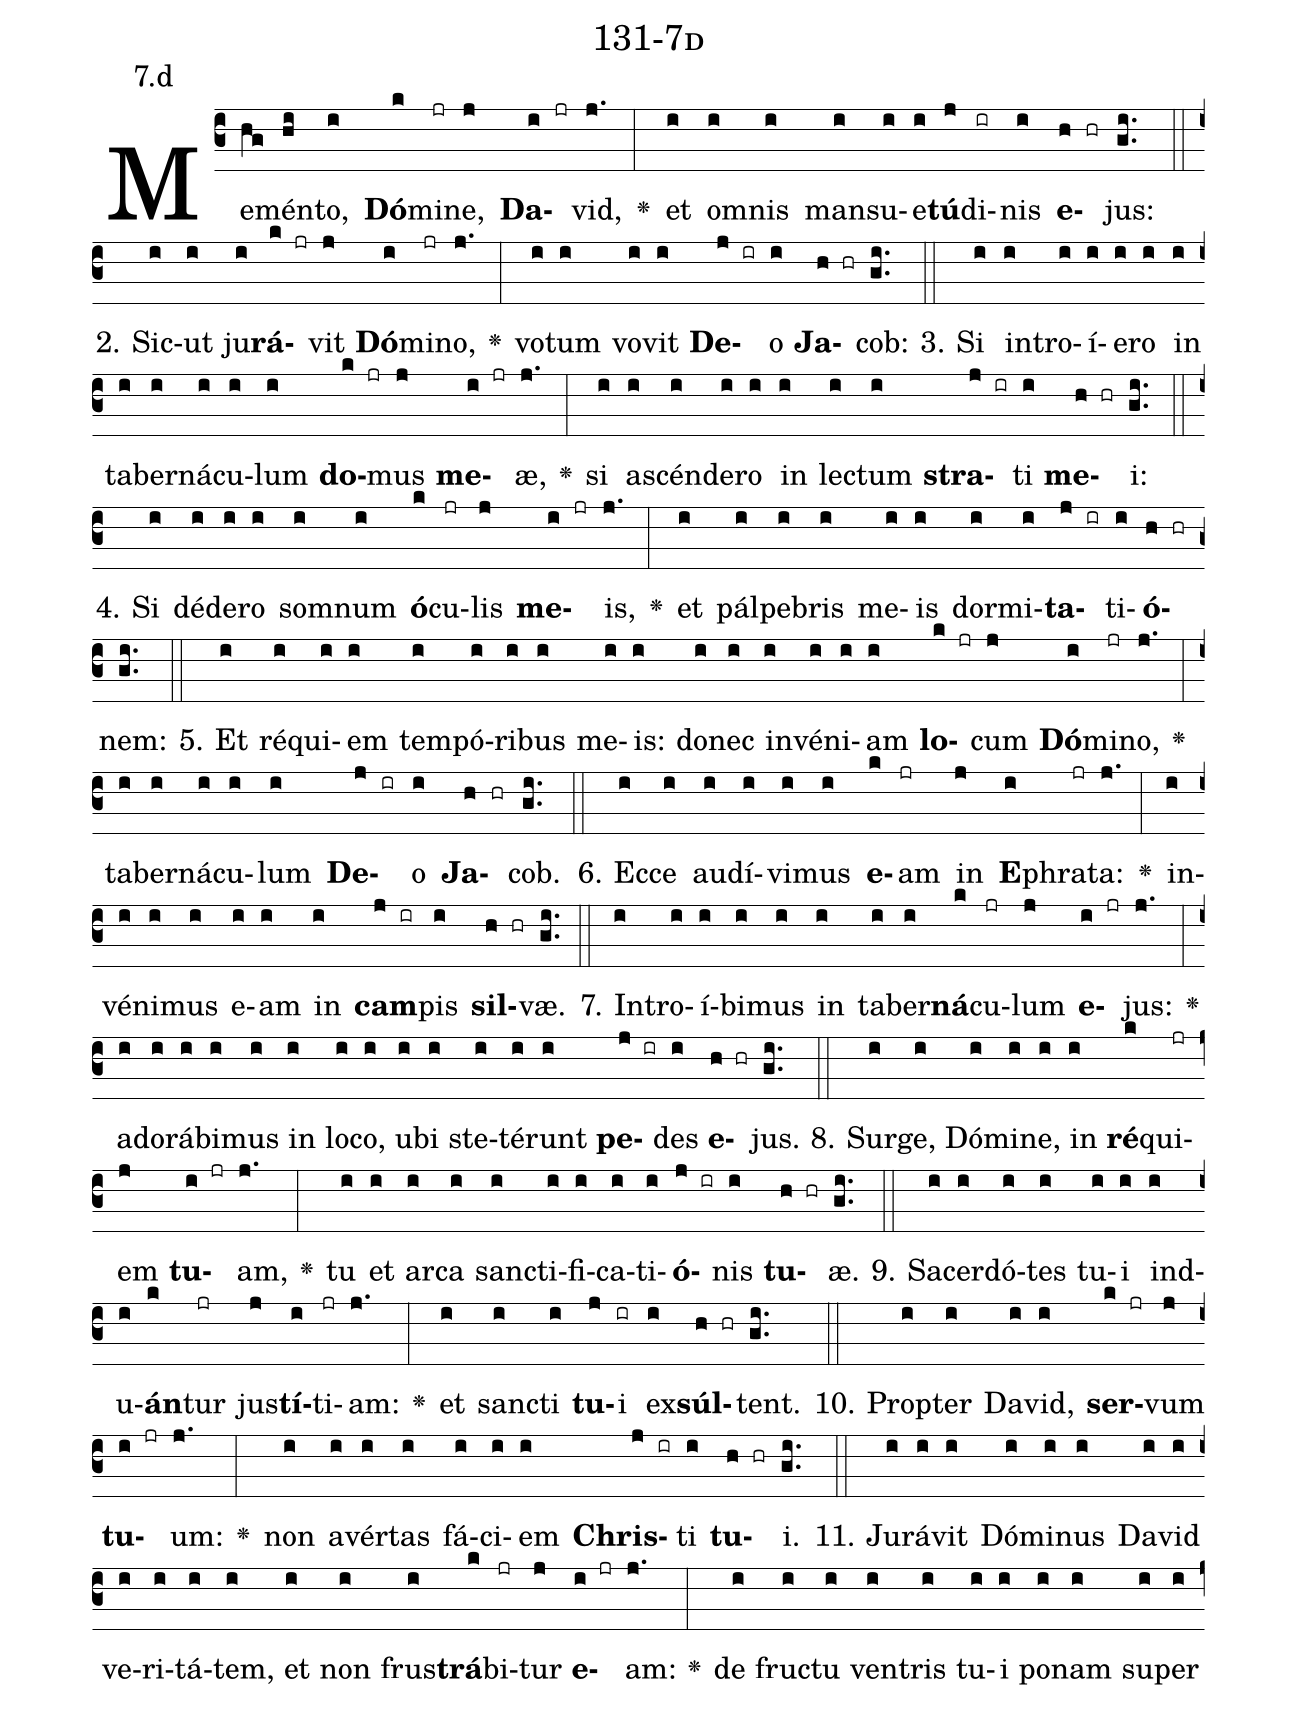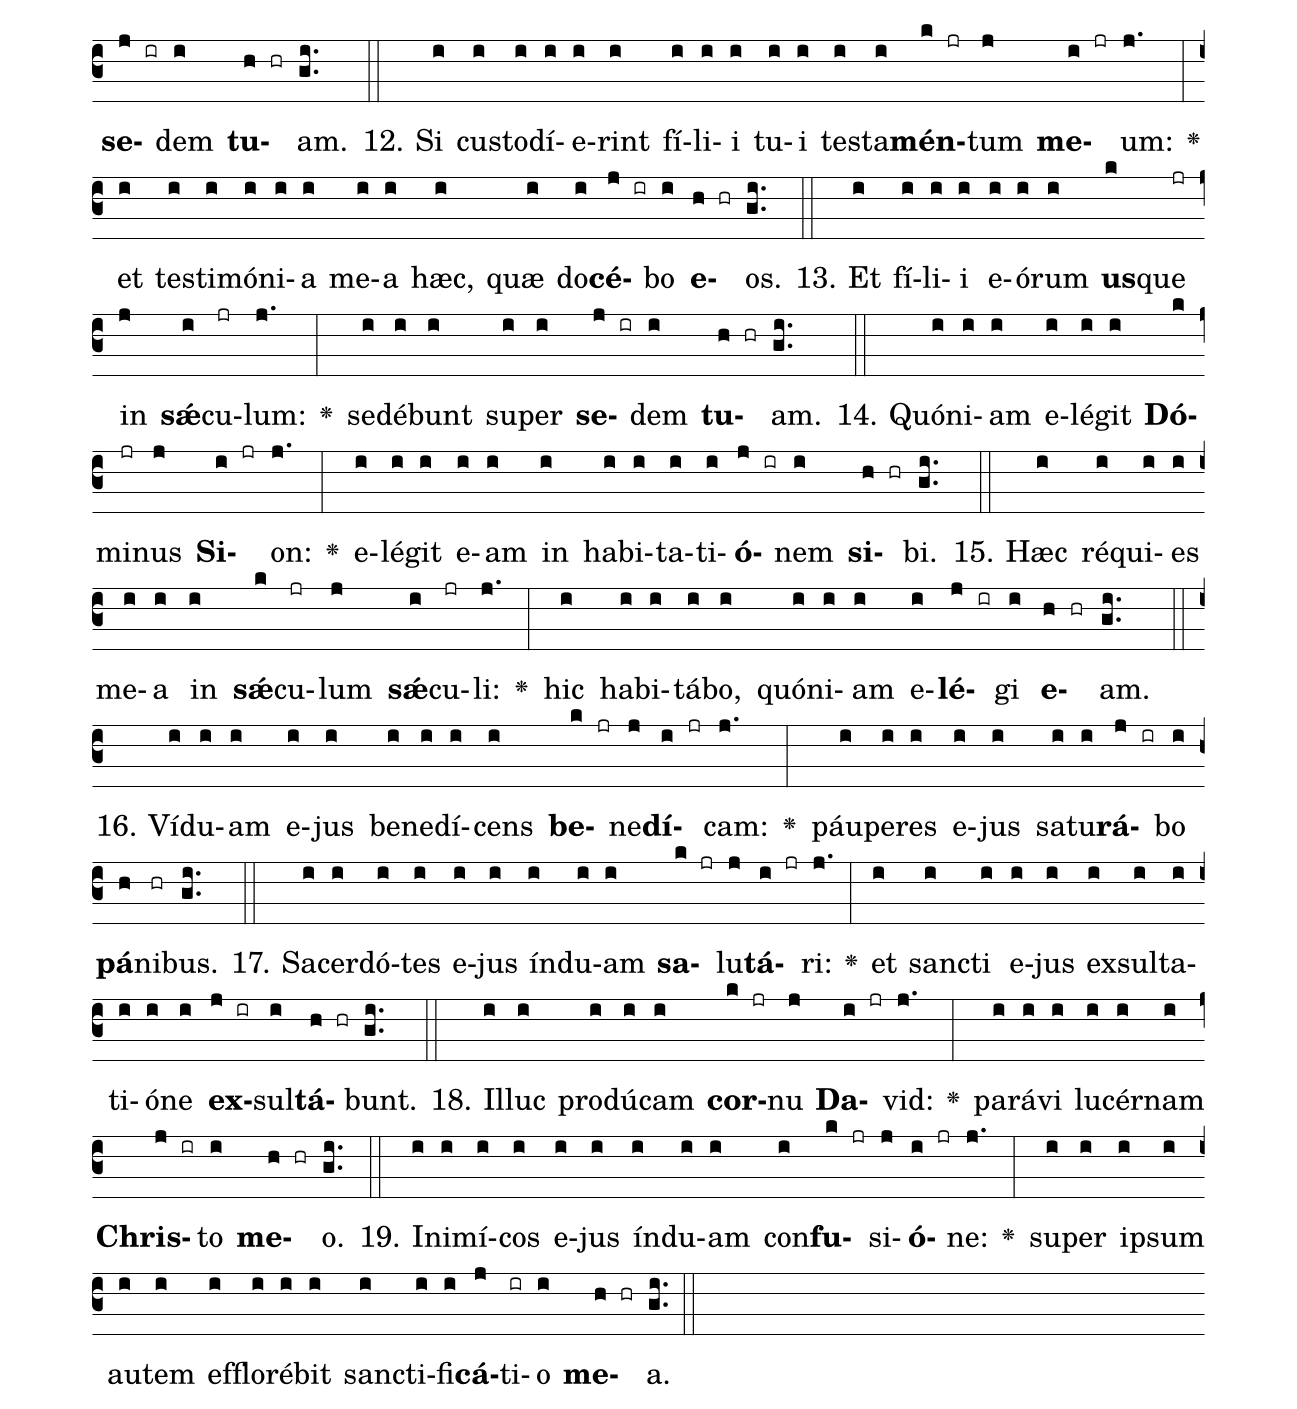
name: 131-7d;
annotation: 7.d;
%%
(c3)Me(hg)mén(hi)to,(i) <b>Dó</b>(k)mi(jr)ne,(j) <b>Da</b>(i jr)vid,(j.) <v>\greheightstar</v>(:) et(i) om(i)nis(i) man(i)su(i)e(i)<b>tú</b>(j)di(ir)nis(i) <b>e</b>(h hr)jus:(gi..) (::)
2. Sic(i)ut(i) ju(i)<b>rá</b>(k jr)vit(j) <b>Dó</b>(i)mi(jr)no,(j.) <v>\greheightstar</v>(:) vo(i)tum(i) vo(i)vit(i) <b>De</b>(j ir)o(i) <b>Ja</b>(h hr)cob:(gi..) (::)
3. Si(i) in(i)tro(i)í(i)e(i)ro(i) in(i) ta(i)ber(i)ná(i)cu(i)lum(i) <b>do</b>(k jr)mus(j) <b>me</b>(i jr)æ,(j.) <v>\greheightstar</v>(:) si(i) a(i)scén(i)de(i)ro(i) in(i) lec(i)tum(i) <b>stra</b>(j ir)ti(i) <b>me</b>(h hr)i:(gi..) (::)
4. Si(i) dé(i)de(i)ro(i) som(i)num(i) <b>ó</b>(k)cu(jr)lis(j) <b>me</b>(i jr)is,(j.) <v>\greheightstar</v>(:) et(i) pál(i)pe(i)bris(i) me(i)is(i) dor(i)mi(i)<b>ta</b>(j ir)ti(i)<b>ó</b>(h hr)nem:(gi..) (::)
5. Et(i) ré(i)qui(i)em(i) tem(i)pó(i)ri(i)bus(i) me(i)is:(i) do(i)nec(i) in(i)vé(i)ni(i)am(i) <b>lo</b>(k jr)cum(j) <b>Dó</b>(i)mi(jr)no,(j.) <v>\greheightstar</v>(:) ta(i)ber(i)ná(i)cu(i)lum(i) <b>De</b>(j ir)o(i) <b>Ja</b>(h hr)cob.(gi..) (::)
6. Ec(i)ce(i) au(i)dí(i)vi(i)mus(i) <b>e</b>(k)am(jr) in(j) <b>E</b>(i)phra(jr)ta:(j.) <v>\greheightstar</v>(:) in(i)vé(i)ni(i)mus(i) e(i)am(i) in(i) <b>cam</b>(j ir)pis(i) <b>sil</b>(h hr)væ.(gi..) (::)
7. In(i)tro(i)í(i)bi(i)mus(i) in(i) ta(i)ber(i)<b>ná</b>(k)cu(jr)lum(j) <b>e</b>(i jr)jus:(j.) <v>\greheightstar</v>(:) ad(i)o(i)rá(i)bi(i)mus(i) in(i) lo(i)co,(i) u(i)bi(i) ste(i)té(i)runt(i) <b>pe</b>(j ir)des(i) <b>e</b>(h hr)jus.(gi..) (::)
8. Sur(i)ge,(i) Dó(i)mi(i)ne,(i) in(i) <b>ré</b>(k)qui(jr)em(j) <b>tu</b>(i jr)am,(j.) <v>\greheightstar</v>(:) tu(i) et(i) ar(i)ca(i) sanc(i)ti(i)fi(i)ca(i)ti(i)<b>ó</b>(j ir)nis(i) <b>tu</b>(h hr)æ.(gi..) (::)
9. Sa(i)cer(i)dó(i)tes(i) tu(i)i(i) ind(i)u(i)<b>án</b>(k)tur(jr) jus(j)<b>tí</b>(i)ti(jr)am:(j.) <v>\greheightstar</v>(:) et(i) sanc(i)ti(i) <b>tu</b>(j)i(ir) ex(i)<b>súl</b>(h hr)tent.(gi..) (::)
10. Prop(i)ter(i) Da(i)vid,(i) <b>ser</b>(k jr)vum(j) <b>tu</b>(i jr)um:(j.) <v>\greheightstar</v>(:) non(i) a(i)vér(i)tas(i) fá(i)ci(i)em(i) <b>Chris</b>(j ir)ti(i) <b>tu</b>(h hr)i.(gi..) (::)
11. Ju(i)rá(i)vit(i) Dó(i)mi(i)nus(i) Da(i)vid(i) ve(i)ri(i)tá(i)tem,(i) et(i) non(i) frus(i)<b>trá</b>(k)bi(jr)tur(j) <b>e</b>(i jr)am:(j.) <v>\greheightstar</v>(:) de(i) fruc(i)tu(i) ven(i)tris(i) tu(i)i(i) po(i)nam(i) su(i)per(i) <b>se</b>(j ir)dem(i) <b>tu</b>(h hr)am.(gi..) (::)
12. Si(i) cus(i)to(i)dí(i)e(i)rint(i) fí(i)li(i)i(i) tu(i)i(i) tes(i)ta(i)<b>mén</b>(k jr)tum(j) <b>me</b>(i jr)um:(j.) <v>\greheightstar</v>(:) et(i) tes(i)ti(i)mó(i)ni(i)a(i) me(i)a(i) hæc,(i) quæ(i) do(i)<b>cé</b>(j ir)bo(i) <b>e</b>(h hr)os.(gi..) (::)
13. Et(i) fí(i)li(i)i(i) e(i)ó(i)rum(i) <b>us</b>(k)que(jr) in(j) <b>sǽ</b>(i)cu(jr)lum:(j.) <v>\greheightstar</v>(:) se(i)dé(i)bunt(i) su(i)per(i) <b>se</b>(j ir)dem(i) <b>tu</b>(h hr)am.(gi..) (::)
14. Quón(i)i(i)am(i) e(i)lé(i)git(i) <b>Dó</b>(k)mi(jr)nus(j) <b>Si</b>(i jr)on:(j.) <v>\greheightstar</v>(:) e(i)lé(i)git(i) e(i)am(i) in(i) ha(i)bi(i)ta(i)ti(i)<b>ó</b>(j ir)nem(i) <b>si</b>(h hr)bi.(gi..) (::)
15. Hæc(i) ré(i)qui(i)es(i) me(i)a(i) in(i) <b>sǽ</b>(k)cu(jr)lum(j) <b>sǽ</b>(i)cu(jr)li:(j.) <v>\greheightstar</v>(:) hic(i) ha(i)bi(i)tá(i)bo,(i) quón(i)i(i)am(i) e(i)<b>lé</b>(j ir)gi(i) <b>e</b>(h hr)am.(gi..) (::)
16. Ví(i)du(i)am(i) e(i)jus(i) be(i)ne(i)dí(i)cens(i) <b>be</b>(k jr)ne(j)<b>dí</b>(i jr)cam:(j.) <v>\greheightstar</v>(:) páu(i)pe(i)res(i) e(i)jus(i) sa(i)tu(i)<b>rá</b>(j ir)bo(i) <b>pá</b>(h)ni(hr)bus.(gi..) (::)
17. Sa(i)cer(i)dó(i)tes(i) e(i)jus(i) índ(i)u(i)am(i) <b>sa</b>(k jr)lu(j)<b>tá</b>(i jr)ri:(j.) <v>\greheightstar</v>(:) et(i) sanc(i)ti(i) e(i)jus(i) ex(i)sul(i)ta(i)ti(i)ó(i)ne(i) <b>ex</b>(j ir)sul(i)<b>tá</b>(h hr)bunt.(gi..) (::)
18. Il(i)luc(i) pro(i)dú(i)cam(i) <b>cor</b>(k jr)nu(j) <b>Da</b>(i jr)vid:(j.) <v>\greheightstar</v>(:) pa(i)rá(i)vi(i) lu(i)cér(i)nam(i) <b>Chris</b>(j ir)to(i) <b>me</b>(h hr)o.(gi..) (::)
19. In(i)i(i)mí(i)cos(i) e(i)jus(i) índ(i)u(i)am(i) con(i)<b>fu</b>(k jr)si(j)<b>ó</b>(i jr)ne:(j.) <v>\greheightstar</v>(:) su(i)per(i) ip(i)sum(i) au(i)tem(i) ef(i)flo(i)ré(i)bit(i) sanc(i)ti(i)fi(i)<b>cá</b>(j)ti(ir)o(i) <b>me</b>(h hr)a.(gi..) (::)
